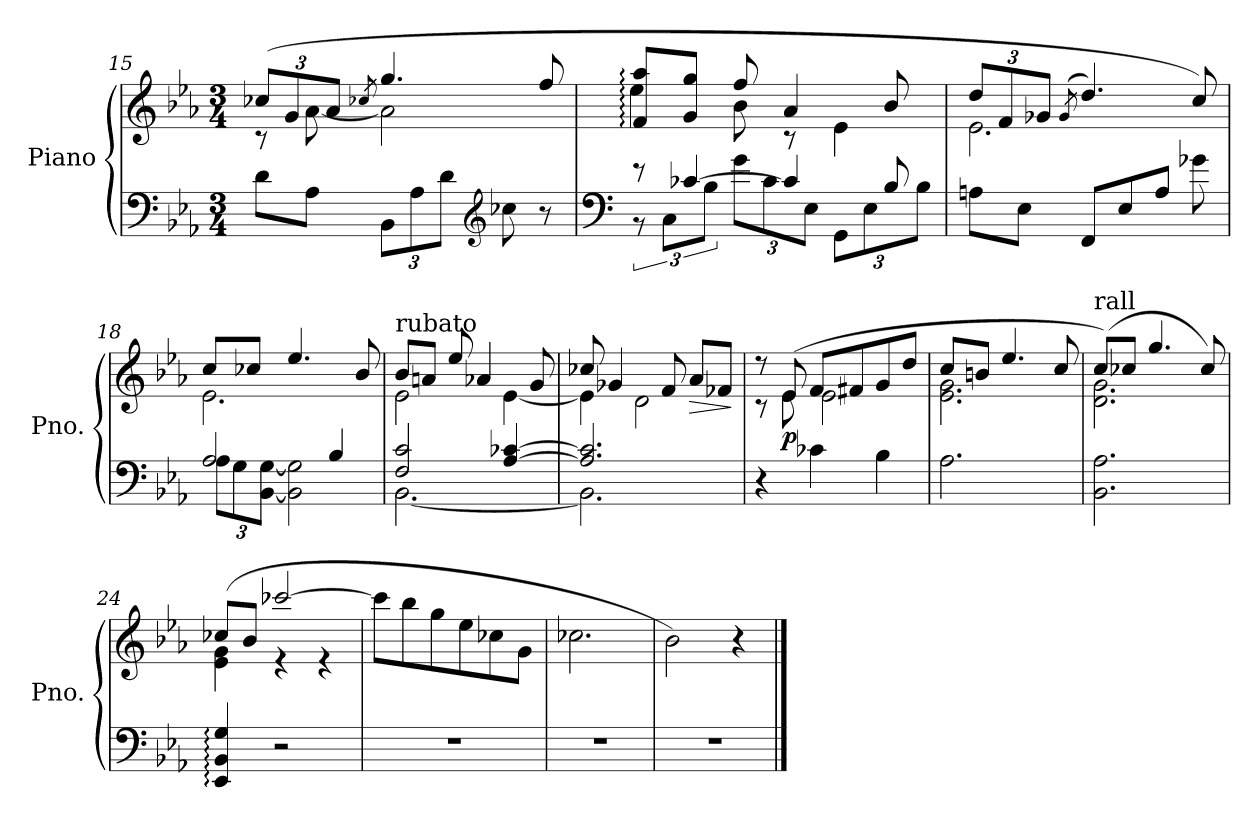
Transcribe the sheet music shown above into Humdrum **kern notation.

**kern	**kern	**dynam
*part1	*part1	*part1
*staff2	*staff1	*staff1/2
*I"Piano	*	*
*I'Pno.	*	*
*clefF4	*clefG2	*
*k[b-e-a-]	*k[b-e-a-]	*
*M3/4	*M3/4	*
*	*Xbrackettup	*
=15	=15	=15
*	*^	*
8d\L	(>12cc-X/L	8r	.
.	12g/	.	.
8A-\J	.	[8a-\	.
.	12a-/J	.	.
.	8qcc-X/	.	.
*Xbrackettup	*	*	*
12BB-\L	4.gg/	2a-\]	.
12A-\	.	.	.
12d\J	.	.	.
*clefG2	*	*	*
8cc-X\	.	.	.
8r	8ff/	.	.
!!LO:LB:g=z	!!
=16	=16	=16	=16
*clefF4	*	*	*
*^	*	*	*
*	*brackettup	*	*	*
8r	12r	8f/: 8aa-/:L	4ee-\	.
.	12C\L	.	.	.
[4c-X/	.	8g/ 8gg/J	.	.
.	12B-\J	.	.	.
*	*Xbrackettup	*	*	*
.	12g\L	8ff/	8b-\	.
.	12c-\	.	.	.
4c-/]	.	4a-/	8r	.
.	12E-\J	.	.	.
.	12GG\L	.	4e-\	.
.	12E-\	.	.	.
8B-/	.	8b-/	.	.
.	12B-\J	.	.	.
*v	*v	*	*	*
=17	=17	=17	=17
8An\L	12dd/L	2.e-\	.
.	12f/	.	.
8E-\J	.	.	.
.	12g-X/J	.	.
.	(<8qg-/	.	.
8FF/L	4.dd/)	.	.
8E-/	.	.	.
8A/J	.	.	.
8g-X\	8cc/)	.	.
=18	=18	=18	=18
*^	*	*	*
2A-/	12A-\L	8cc/L	2.e-\	.
.	12G\	.	.	.
.	.	8cc-X/J	.	.
.	[12BB-\ [12G\J	.	.	.
.	2BB-\] 2G\]	4.ee-/	.	.
4B-/	.	.	.	.
.	.	8b-/	.	.
=19	=19	=19	=19	=19
!	!	!LO:TX:a:t=rubato	!	!
2F/ 2c/	[2.BB-\	8b-/L	2e-\	.
.	.	8an/J	.	.
.	.	8ee-/	.	.
.	.	4a-X/	.	.
[4A-/ [4c-X/	.	.	[4e-\	.
.	.	8g/	.	.
!!LO:PB:g=z	!!
=20	=20	=20	=20	=20
2.A-/] 2.c-/]	2.BB-\]	8cc-X/	4e-\]	.
.	.	4g-X/	.	.
.	.	.	2d\	.
.	.	8f/	.	.
!	!	!	!	!LO:HP:b
.	.	8a-/L	.	>
.	.	8f-X/J	.	.
*v	*v	*	*	*
*	*v	*v	*
.	.	]
=21	=21	=21
*	*^	*
4r	8r	8r	.
!	!	!	!LO:DY:b
.	(>8e-/	8e-\	p
4c-X\	8f/L	2e-\	.
.	8f#X/	.	.
4B-\	8g/	.	.
.	8dd/J	.	.
=22	=22	=22	=22
2.A-\	8cc/L	2.e-\ 2.g\	.
.	8bn/J	.	.
.	4.ee-/	.	.
.	8cc/	.	.
=23	=23	=23	=23
!	!LO:TX:a:t=rall	!	!
2.BB-\ 2.A-\	(>8cc/L)	2.d\ 2.g\	.
.	8cc-X/J	.	.
.	4.gg/	.	.
.	8cc-/)	.	.
=24	=24	=24	=24
4EE-/: 4BB-/: 4G/:	(>8cc-X/L	4e-\ 4g\	.
.	8b-/J	.	.
2r	[2ccc-X/	4r	.
.	.	4r	.
*	*v	*v	*
=25	=25	=25
2.r	8ccc-\L]	.
.	8bb-\	.
.	8gg\	.
.	8ee-\	.
.	8cc-X\	.
.	8g\J	.
=26	=26	=26
2.r	2.cc-X\	.
!!LO:LB:g=z
=27	=27	=27
2.r	2b-\)	.
.	4r	.
==	==	==
*-	*-	*-
